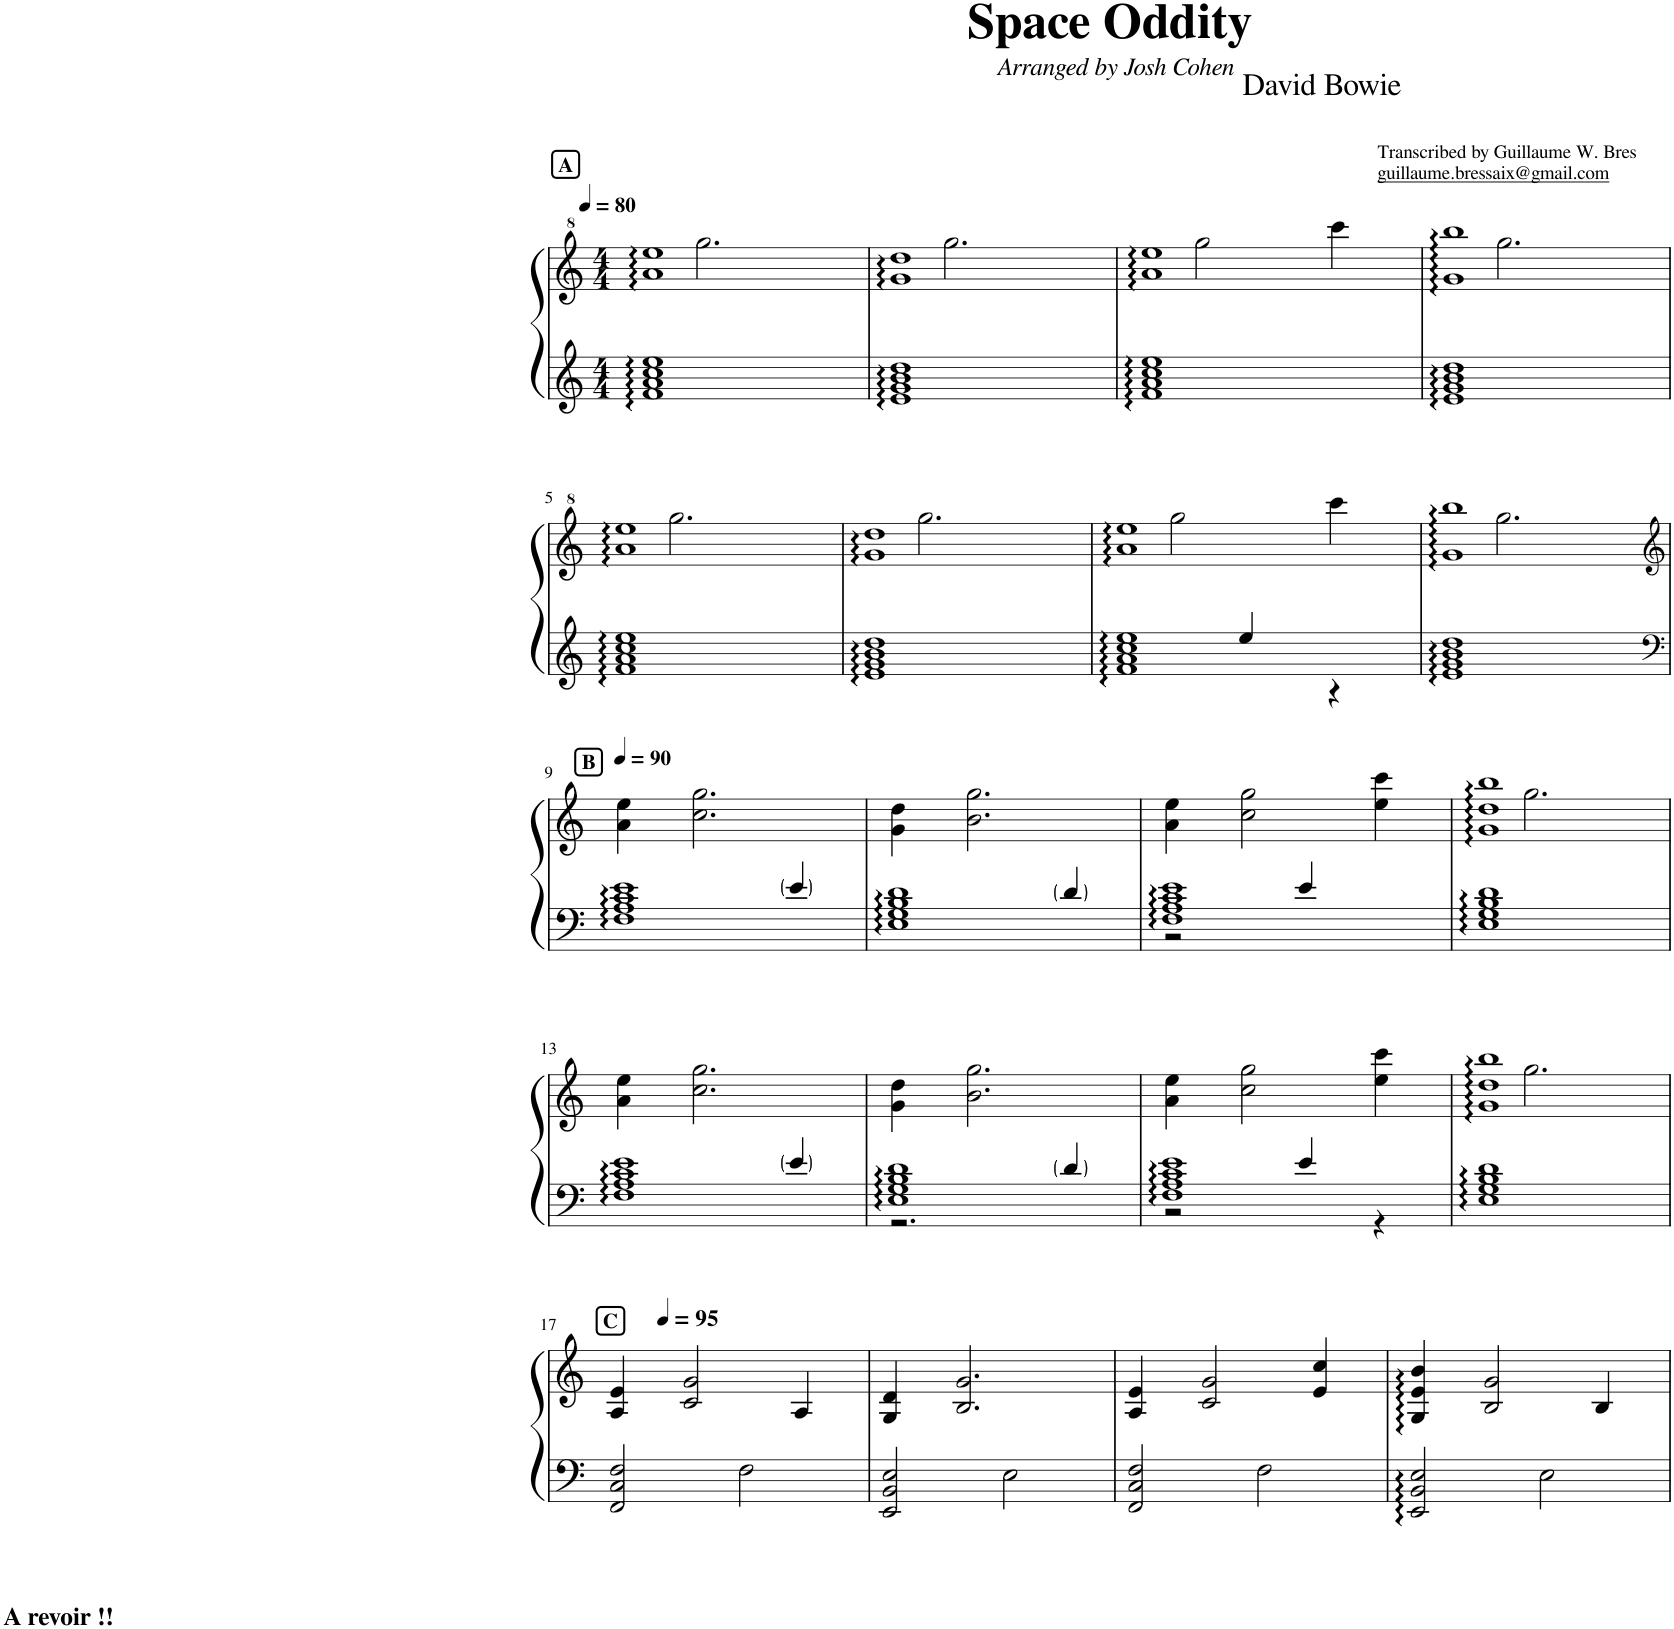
**kern	**kern
*part1	*part1
*staff2	*staff1
*I"Piano	*
*I'Pno.	*
*clefG2	*clefG^2
*k[]	*k[]
*M4/4	*M4/4
*MM80	*MM80
!!LO:REH:place=s1:a:B:cj:t=A
=1	=1
*	*^
!	!LO:TX:a:t=Transcribed by Guillaume W. Bres	!
!	!LO:TX:a:t=guillaume.bressaix@gmail.com	!
1f 1a 1cc 1ee	1aa 1eee	4ryy
.	.	2.ggg\
=2	=2	=2
1e 1g 1b 1dd	1gg 1ddd	4ryy
.	.	2.ggg\
=3	=3	=3
1f 1a 1cc 1ee	1aa 1eee	4ryy
.	.	2ggg\
.	.	4cccc\
=4	=4	=4
1e 1g 1b 1dd	1gg 1bbb	4ryy
.	.	2.ggg\
!!LO:LB:g=z	!!
=5	=5	=5
1f 1a 1cc 1ee	1aa 1eee	4ryy
.	.	2.ggg\
=6	=6	=6
1e 1g 1b 1dd	1gg 1ddd	4ryy
.	.	2.ggg\
=7	=7	=7
*^	*	*
1f 1a 1cc 1ee	2ryy	1aa 1eee	4ryy
.	.	.	2ggg\
.	4ee/	.	.
.	4r	.	4cccc\
*v	*v	*	*
=8	=8	=8
1e 1g 1b 1dd	1gg 1bbb	4ryy
.	.	2.ggg\
*	*v	*v
!!LO:LB:g=z
=9	=9
!!LO:REH:place=s1:a:B:cj:t=B
*clefF4	*clefG2
*	*MM90
*^	*
1F 1A 1c 1e	2.ryy	4a\ 4ee\
.	.	2.cc\ 2.gg\
.	4e/	.
=10	=10	=10
1E 1G 1B 1d	2.ryy	4g\ 4dd\
.	.	2.b\ 2.gg\
.	4d/	.
=11	=11	=11
1F 1A 1c 1e	2r	4a\ 4ee\
.	.	2cc\ 2gg\
.	4e/	.
.	4ryy	4ee\ 4ccc\
*v	*v	*
=12	=12
*	*^
1E 1G 1B 1d	1g 1dd 1bb	4ryy
.	.	2.gg\
*	*v	*v
!!LO:LB:g=z
=13	=13
*^	*
1F 1A 1c 1e	2.ryy	4a\ 4ee\
.	.	2.cc\ 2.gg\
.	4e/	.
=14	=14	=14
1E 1G 1B 1d	2.r	4g\ 4dd\
.	.	2.b\ 2.gg\
.	4d/	.
=15	=15	=15
1F 1A 1c 1e	2r	4a\ 4ee\
.	.	2cc\ 2gg\
.	4e/	.
.	4r	4ee\ 4ccc\
*v	*v	*
=16	=16
*	*^
1E 1G 1B 1d	1g 1dd 1bb	4ryy
.	.	2.gg\
*	*v	*v
!!LO:LB:g=z
=17	=17
!!LO:REH:place=s1:a:B:cj:t=C
*	*MM95
2FF/ 2C/ 2F/	4A/ 4e/
!	!LO:TX:b:B:t=A revoir !!
.	2c/ 2g/
2F\	.
.	4A/
=18	=18
2EE/ 2BB/ 2E/	4G/ 4d/
.	2.B/ 2.g/
2E\	.
=19	=19
2FF/ 2C/ 2F/	4A/ 4e/
.	2c/ 2g/
2F\	.
.	4e/ 4cc/
=20	=20
2EE/ 2BB/ 2E/	4G/ 4e/ 4b/
.	2B/ 2g/
2E\	.
.	4B/
=	=
*-	*-
